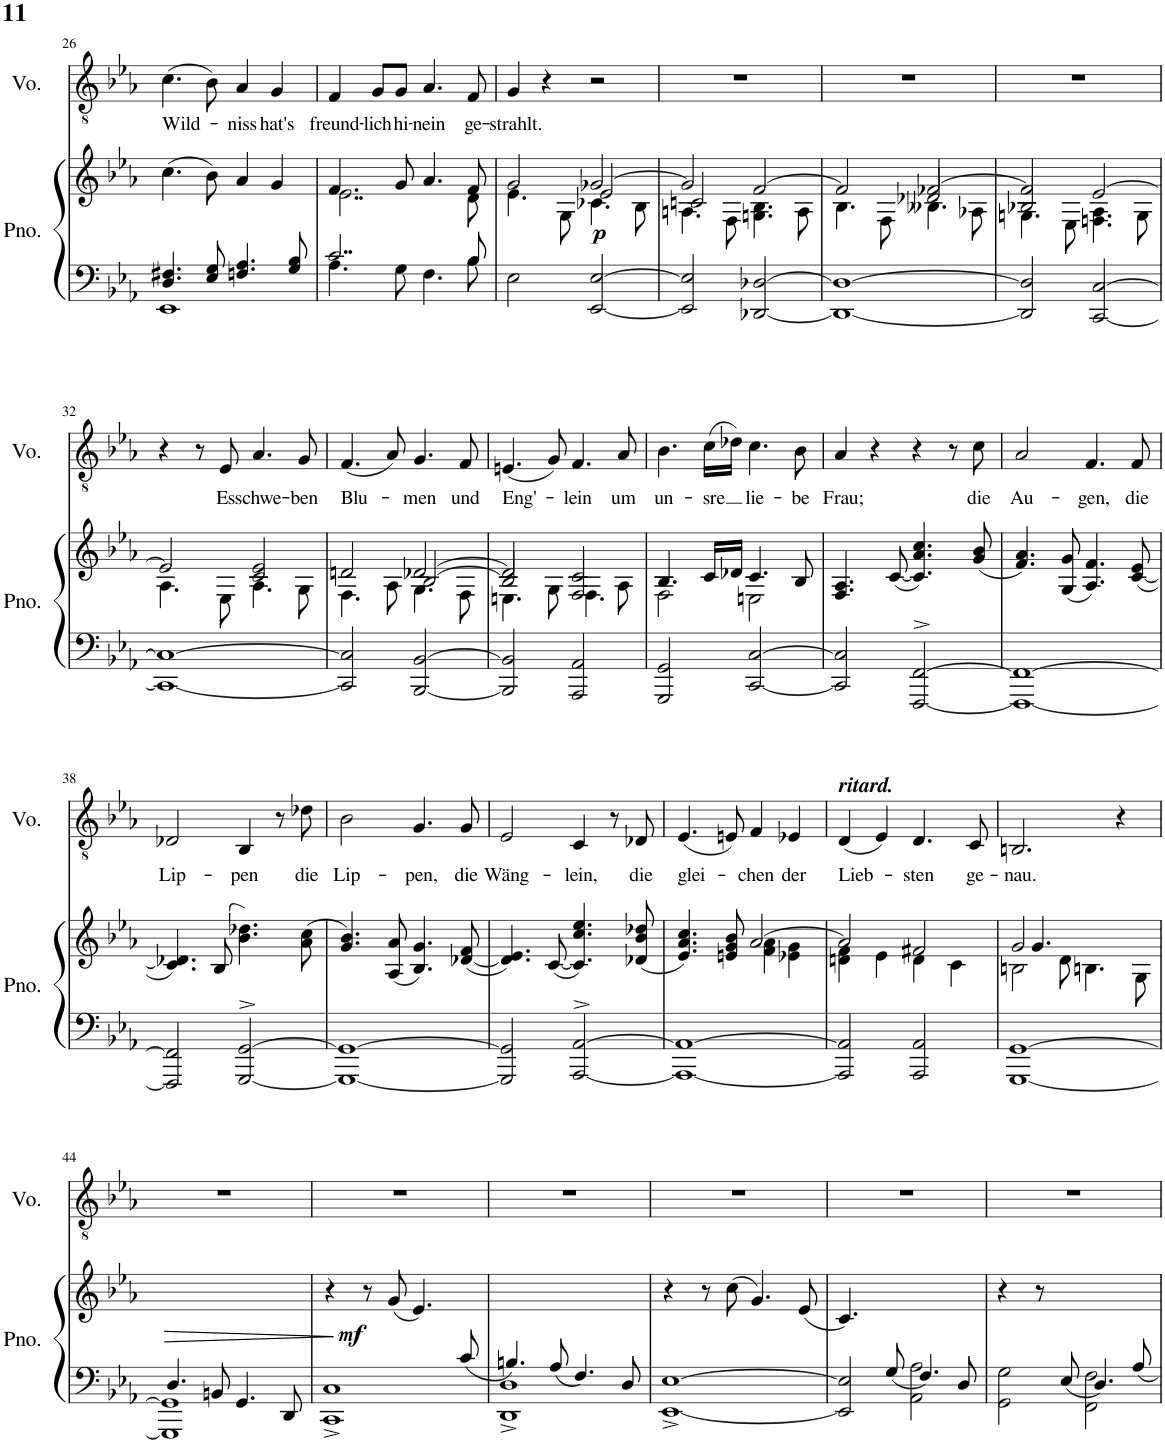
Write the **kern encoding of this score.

**kern	**kern	**dynam	**kern	**text
*part2	*part2	*part2	*part1	*part1
*staff3	*staff2	*staff2/3	*staff1	*staff1
*I"Piano	*	*	*I"Voice	*
*I'Pno.	*	*	*I'Vo.	*
!!LO:PB:g=z
*clefF4	*clefG2	*	*clefGv2	*
*k[b-e-a-]	*k[b-e-a-]	*	*k[b-e-a-]	*
*M2/2	*M2/2	*	*M2/2	*
*met(c|)	*met(c|)	*	*met(c|)	*
=26	=26	=26	=26	=26
*^	*	*	*	*
!	!	!	!	!	!LO:LY:b
4.D/ 4.F#X/	1EE-	(4.cc\	.	(4.c\	Wild-
8E-/ 8G/	.	8b-\)	.	8B-\)	.
!	!	!	!	!	!LO:LY:b
4.Fn/ 4.A-/	.	4a-/	.	4A-/	-niss
!	!	!	!	!	!LO:LY:b
.	.	4g/	.	4G/	hat's
8G/ 8B-/	.	.	.	.	.
=27	=27	=27	=27	=27	=27
*	*	*^	*	*	*
!	!	!	!	!	!	!LO:LY:b
2..c/	4.A-\	4.f/	2..e-\	.	4F/	freund-
!	!	!	!	!	!	!LO:LY:b
.	.	.	.	.	8G/L	-lich
!	!	!	!	!	!	!LO:LY:b
.	8G\	8g/	.	.	8G/J	hi-
!	!	!	!	!	!	!LO:LY:b
.	4.F\	4.a-/	.	.	4.A-/	-nein
!	!	!	!	!	!	!LO:LY:b
8B-/	8B-\	8f/	8d\	.	8F/	ge-
=28	=28	=28	=28	=28	=28	=28
*	*	*	*^	*	*	*
!	!	!	!	!	!	!	!LO:LY:b
*v	*v	*	*	*	*	*	*
2E-\	2g/	4.e-\	2ryy	.	4G/	-strahlt.
.	.	.	.	.	4r	.
.	.	8G\	.	.	.	.
!	!	!	!	!LO:DY:b	!	!
[2EE-/ [2E-/	[2g-X/	4.c-X\	2e-/	p	2r	.
.	.	8B-\	.	.	.	.
=29	=29	=29	=29	=29	=29	=29
2EE-/] 2E-/]	2g-/]	4.An\	2cn/	.	1r	.
.	.	8F\	.	.	.	.
[2DD-X/ [2D-X/	[2f/	4.Gn\ 4.B-\	2ryy	.	.	.
.	.	8A\	.	.	.	.
=30	=30	=30	=30	=30	=30	=30
1DD-_ 1D-_	2f/]	4.B-\	2ryy	.	1r	.
.	.	8F\	.	.	.	.
.	[2f-X/	4.B--X\	2d-X/	.	.	.
.	.	8A-X\	.	.	.	.
=31	=31	=31	=31	=31	=31	=31
2DD-/] 2D-/]	2f-/]	4.Gn\	2B-X/	.	1r	.
.	.	8E-\	.	.	.	.
[2CC/ [2C/	[2e-/	4.Fn\ 4.A-\	2ryy	.	.	.
.	.	8G\	.	.	.	.
*	*	*v	*v	*	*	*
!!LO:LB:g=z
=32	=32	=32	=32	=32	=32
1CC_ 1C_	2e-/]	4.A-\	.	4r	.
.	.	.	.	8r	.
!	!	!	!	!	!LO:LY:b
.	.	8E-\	.	8E-/	Es
!	!	!	!	!	!LO:LY:b
.	2c/ 2e-/	4.A-\	.	4.A-/	schwe-
!	!	!	!	!	!LO:LY:b
.	.	8G\	.	8G/	-ben
=33	=33	=33	=33	=33	=33
*	*	*^	*	*	*
!	!	!	!	!	!	!LO:LY:b
2CC/] 2C/]	2dn/	4.F\	2ryy	.	(4.F/	Blu-
.	.	8A-\	.	.	8A-/)	.
!	!	!	!	!	!	!LO:LY:b
[2BBB-/ [2BB-/	[2d-X/	4.G\	[2B-/	.	4.G/	-men
!	!	!	!	!	!	!LO:LY:b
.	.	8F\	.	.	8F/	und
=34	=34	=34	=34	=34	=34	=34
!	!	!	!	!	!	!LO:LY:b
2BBB-/] 2BB-/]	2d-/]	4.En\	2B-/]	.	(4.En/	Eng'-
.	.	8G\	.	.	8G/)	.
!	!	!	!	!	!	!LO:LY:b
2AAA-/ 2AA-/	2c/	4.F\	2F/	.	4.F/	-lein
!	!	!	!	!	!	!LO:LY:b
.	.	8A-\	.	.	8A-/	um
*	*	*v	*v	*	*	*
=35	=35	=35	=35	=35	=35
!	!	!	!	!	!LO:LY:b
2GGG/ 2GG/	4.B-/	2F\	.	4.B-\	un-
!	!	!	!	!	!LO:LY:b
.	16c/LL	.	.	(16c;<\LL	-sre
.	16d-X/JJ	.	.	16d-X;<\JJ)	.
!	!	!	!	!	!LO:LY:b
[2CC/ [2C/	4.c/	2En\	.	4.c\	lie-
!	!	!	!	!	!LO:LY:b
.	8B-/	.	.	8B-\	-be
*	*v	*v	*	*	*
=36	=36	=36	=36	=36
!	!	!	!	!LO:LY:b
2CC/] 2C/]	4.F/ 4.A-/	.	4A-/	Frau;
.	.	.	4r	.
.	([8c/	.	.	.
[2FFF/^> [2FF/^>	4.c/] 4.a-/ 4.cc/)	.	4r	.
.	.	.	8r	.
!	!	!	!	!LO:LY:b
.	(8g/ 8b-/	.	8c\	die
=37	=37	=37	=37	=37
!	!	!	!	!LO:LY:b
1FFF_ 1FF_	4.f/ 4.a-/)	.	2A-/	Au-
.	(8G/ 8g/	.	.	.
!	!	!	!	!LO:LY:b
.	4.A-/ 4.f/)	.	4.F/	-gen,
!	!	!	!	!LO:LY:b
.	([8c/ 8e-/	.	8F/	die
!!LO:LB:g=z
=38	=38	=38	=38	=38
!	!	!	!	!LO:LY:b
2FFF/] 2FF/]	4.c/] 4.d-X/)	.	2D-X/	Lip-
.	(8B-/	.	.	.
!	!	!	!	!LO:LY:b
[2GGG/^> [2GG/^>	4.b-\ 4.dd-X\)	.	4BB-/	-pen
.	.	.	8r	.
!	!	!	!	!LO:LY:b
.	(8a-\ 8cc\	.	8d-X\	die
=39	=39	=39	=39	=39
!	!	!	!	!LO:LY:b
1GGG_ 1GG_	4.g/ 4.b-/)	.	2B-\	Lip-
.	(8A-/ 8a-/	.	.	.
!	!	!	!	!LO:LY:b
.	4.B-/ 4.g/)	.	4.G/	-pen,
!	!	!	!	!LO:LY:b
.	([8d-X/ 8f/	.	8G/	die
=40	=40	=40	=40	=40
!	!	!	!	!LO:LY:b
2GGG/] 2GG/]	4.d-/] 4.e-/)	.	2E-/	Wäng-
.	([8c/	.	.	.
!	!	!	!	!LO:LY:b
[2AAA-/^> [2AA-/^>	4.c/] 4.cc/ 4.ee-/)	.	4C/	-lein,
.	.	.	8r	.
!	!	!	!	!LO:LY:b
.	(8d-X/ 8b-/ 8dd-X/	.	8D-X/	die
=41	=41	=41	=41	=41
*	*^	*	*	*
!	!	!	!	!	!LO:LY:b
1AAA-_ 1AA-_	4.e-/ 4.a-/ 4.cc/)	2ryy	.	(4.E-/	glei-
.	8en/ 8g/ 8b-/	.	.	8En/)	.
!	!	!	!	!	!LO:LY:b
.	[2a-/	4f\ 4a-\	.	4F/	-chen
!	!	!	!	!	!LO:LY:b
.	.	4e-X\ 4g\	.	4E-X/	der
=42	=42	=42	=42	=42	=42
!	!	!	!	!LO:TX:a:Bi:t=ritard.	!
!	!	!	!	!	!LO:LY:b
2AAA-/] 2AA-/]	2a-/]	4dn\ 4f\	.	(4D/	Lieb-
.	.	4e-\	.	4E-/)	.
!	!	!	!	!	!LO:LY:b
2AAA-/ 2AA-/	2f#X/	4d\	.	4.D/	-sten
.	.	4c\	.	.	.
!	!	!	!	!	!LO:LY:b
.	.	.	.	8C/	ge-
=43	=43	=43	=43	=43	=43
*	*	*^	*	*	*
!	!	!	!	!	!	!LO:LY:b
[1GGG [1GG	2g/	4.g/	2Bn\	.	2.BBn/	-nau.
.	.	8d\	.	.	.	.
.	2ryy	4.Bn\	2ryy	.	.	.
.	.	.	.	.	4r	.
.	.	8G\	.	.	.	.
*	*v	*v	*v	*	*	*
!!LO:LB:g=z
=44	=44	=44	=44	=44
*^	*	*	*	*
4.D/	1GGG] 1GG]	1ryy	.	1r	.
8BBn/	.	.	.	.	.
4.GG/	.	.	.	.	.
8DD/	.	.	.	.	.
=45	=45	=45	=45	=45	=45
!	!	!	!LO:DY:b	!	!
2..ryy	1CC^ 1C^	4r	mf	1r	.
.	.	8r	.	.	.
.	.	(8g/	.	.	.
.	.	4.e-/)	.	.	.
8c/	.	8ryy	.	.	.
=46	=46	=46	=46	=46	=46
4.Bn/	1DD^ 1D^	1ryy	.	1r	.
8A-/	.	.	.	.	.
4.F/	.	.	.	.	.
8D/	.	.	.	.	.
*v	*v	*	*	*	*
=47	=47	=47	=47	=47
[1EE-^ [1E-^	4r	.	1r	.
.	8r	.	.	.
.	(8cc\	.	.	.
.	4.g/)	.	.	.
.	(8e-/	.	.	.
=48	=48	=48	=48	=48
*^	*	*	*	*
4.ryy	2EE-/] 2E-/]	4.c/)	.	1r	.
8G/	.	2ryy	.	.	.
4.F/	2AA-\ 2A-\	.	.	.	.
8D/	.	8ryy	.	.	.
=49	=49	=49	=49	=49	=49
4.ryy	2GG\ 2G\	4r	.	1r	.
.	.	8r	.	.	.
8E-/	.	2ryy	.	.	.
4.D/	2FF\ 2F\	.	.	.	.
8A-/	.	8ryy	.	.	.
*v	*v	*	*	*	*
=	=	=	=	=
*-	*-	*-	*-	*-
